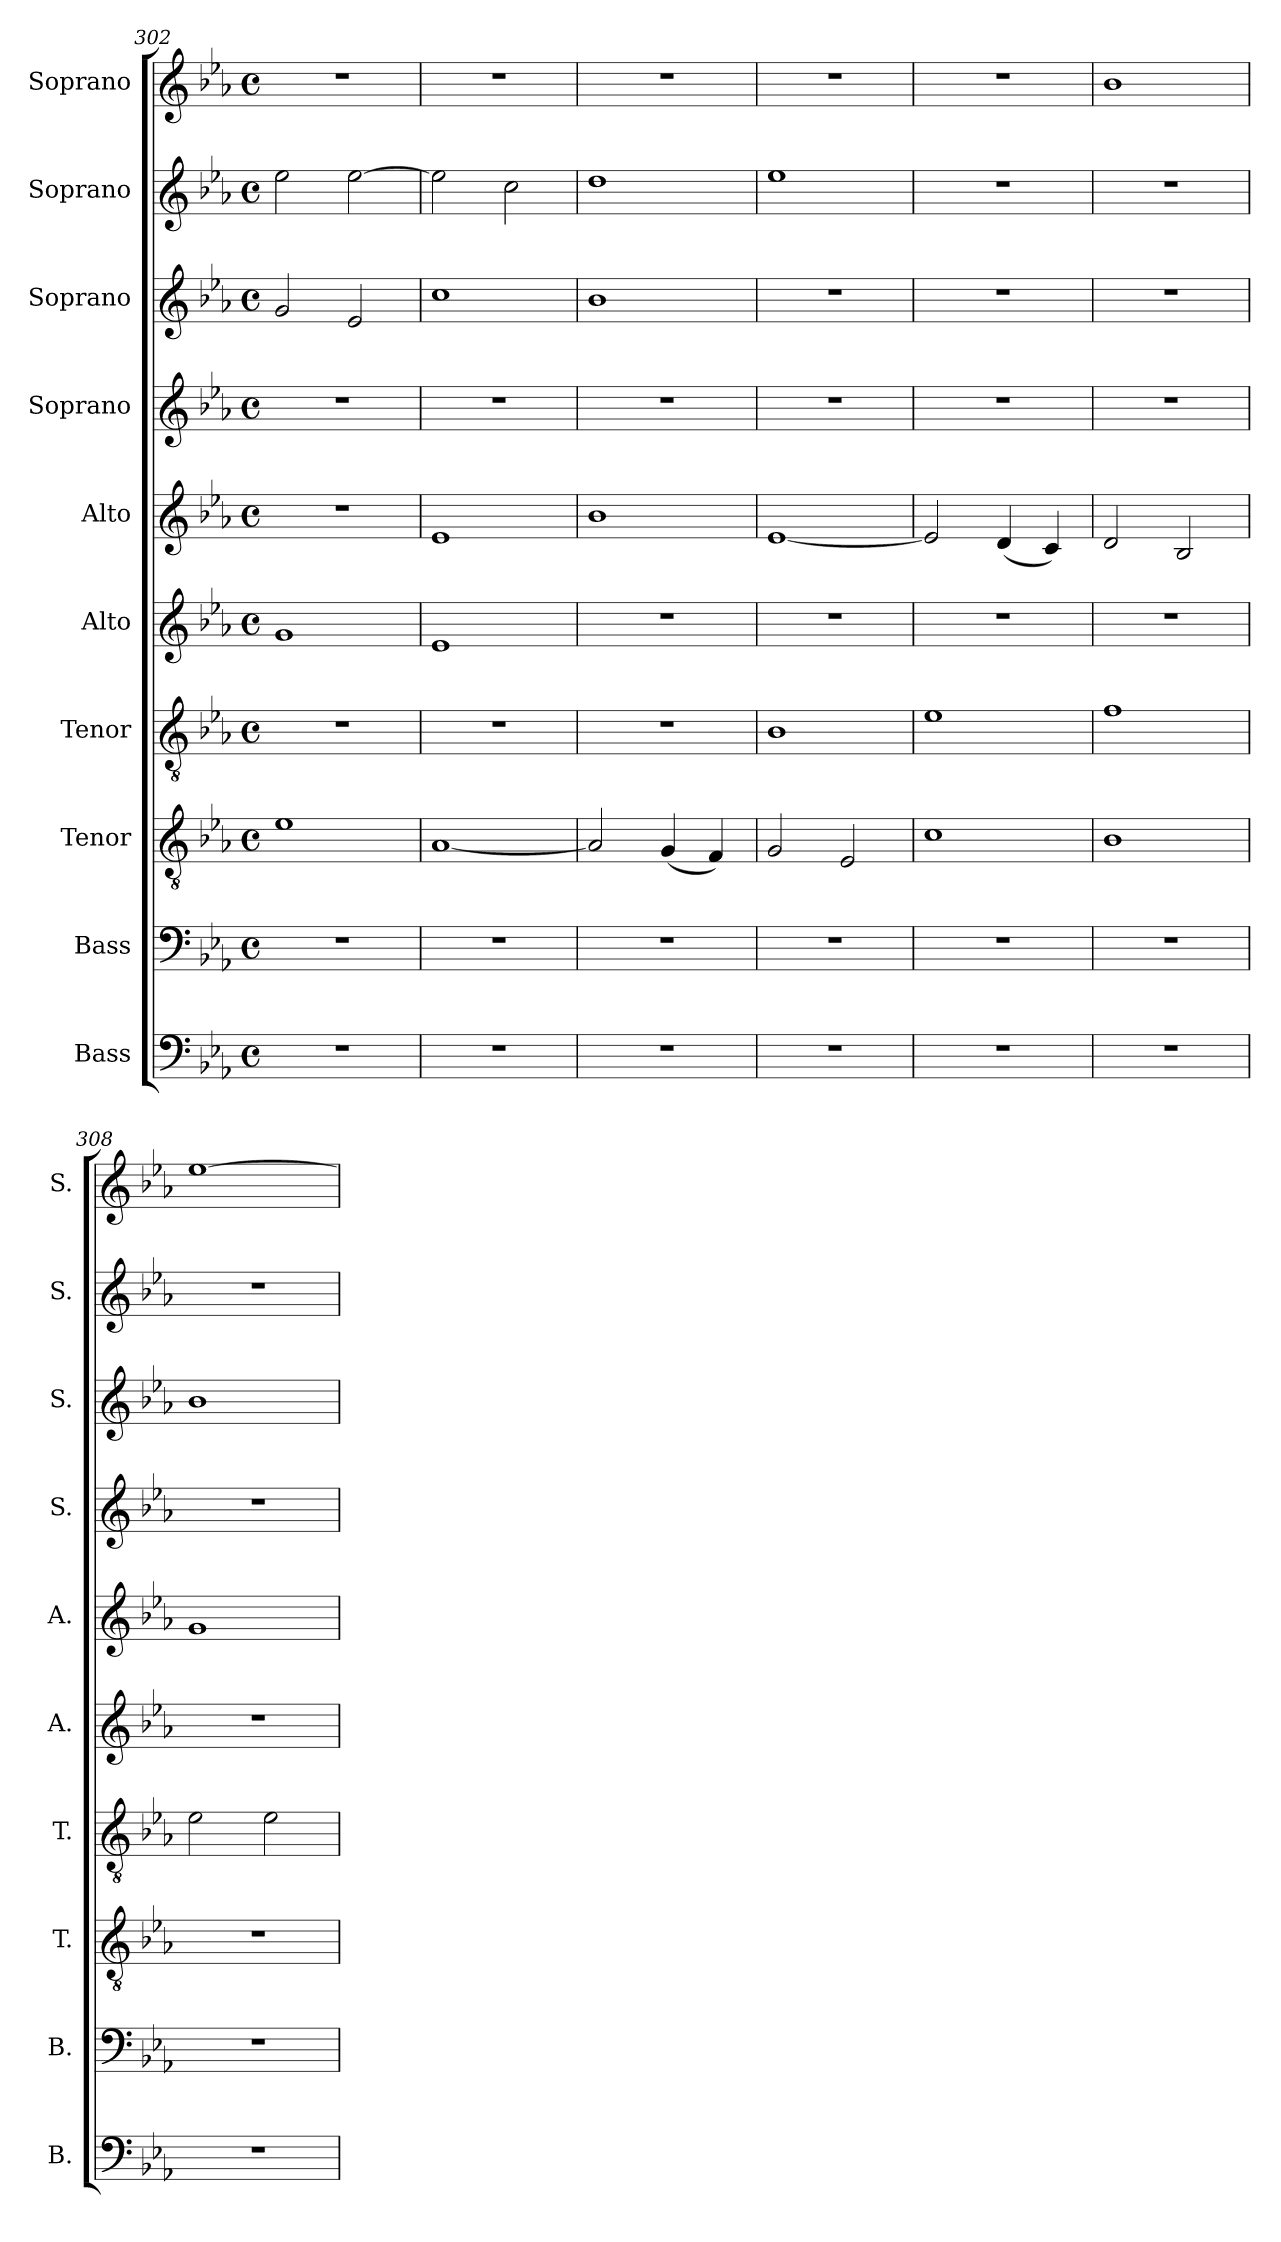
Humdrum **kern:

**kern	**kern	**kern	**kern	**kern	**kern	**kern	**kern	**kern	**kern
*part10	*part9	*part8	*part7	*part6	*part5	*part4	*part3	*part2	*part1
*staff10	*staff9	*staff8	*staff7	*staff6	*staff5	*staff4	*staff3	*staff2	*staff1
*I"Bass	*I"Bass	*I"Tenor	*I"Tenor	*I"Alto	*I"Alto	*I"Soprano	*I"Soprano	*I"Soprano	*I"Soprano
*I'B.	*I'B.	*I'T.	*I'T.	*I'A.	*I'A.	*I'S.	*I'S.	*I'S.	*I'S.
*clefF4	*clefF4	*clefGv2	*clefGv2	*clefG2	*clefG2	*clefG2	*clefG2	*clefG2	*clefG2
*k[b-e-a-]	*k[b-e-a-]	*k[b-e-a-]	*k[b-e-a-]	*k[b-e-a-]	*k[b-e-a-]	*k[b-e-a-]	*k[b-e-a-]	*k[b-e-a-]	*k[b-e-a-]
*M4/4	*M4/4	*M4/4	*M4/4	*M4/4	*M4/4	*M4/4	*M4/4	*M4/4	*M4/4
*met(c)	*met(c)	*met(c)	*met(c)	*met(c)	*met(c)	*met(c)	*met(c)	*met(c)	*met(c)
=302	=302	=302	=302	=302	=302	=302	=302	=302	=302
1r	1r	1e-	1r	1g	1r	1r	2g/	2ee-\	1r
.	.	.	.	.	.	.	2e-/	[2ee-\	.
=303	=303	=303	=303	=303	=303	=303	=303	=303	=303
1r	1r	[1A-	1r	1e-	1e-	1r	1cc	2ee-\]	1r
.	.	.	.	.	.	.	.	2cc\	.
=304	=304	=304	=304	=304	=304	=304	=304	=304	=304
1r	1r	2A-/]	1r	1r	1b-	1r	1b-	1dd	1r
.	.	(4G/	.	.	.	.	.	.	.
.	.	4F/)	.	.	.	.	.	.	.
=305	=305	=305	=305	=305	=305	=305	=305	=305	=305
1r	1r	2G/	1B-	1r	[1e-	1r	1r	1ee-	1r
.	.	2E-/	.	.	.	.	.	.	.
=306	=306	=306	=306	=306	=306	=306	=306	=306	=306
1r	1r	1c	1e-	1r	2e-/]	1r	1r	1r	1r
.	.	.	.	.	(4d/	.	.	.	.
.	.	.	.	.	4c/)	.	.	.	.
=307	=307	=307	=307	=307	=307	=307	=307	=307	=307
1r	1r	1B-	1f	1r	2d/	1r	1r	1r	1b-
.	.	.	.	.	2B-/	.	.	.	.
=308	=308	=308	=308	=308	=308	=308	=308	=308	=308
1r	1r	1r	2e-\	1r	1g	1r	1b-	1r	[1ee-
.	.	.	2e-\	.	.	.	.	.	.
=	=	=	=	=	=	=	=	=	=
*-	*-	*-	*-	*-	*-	*-	*-	*-	*-
